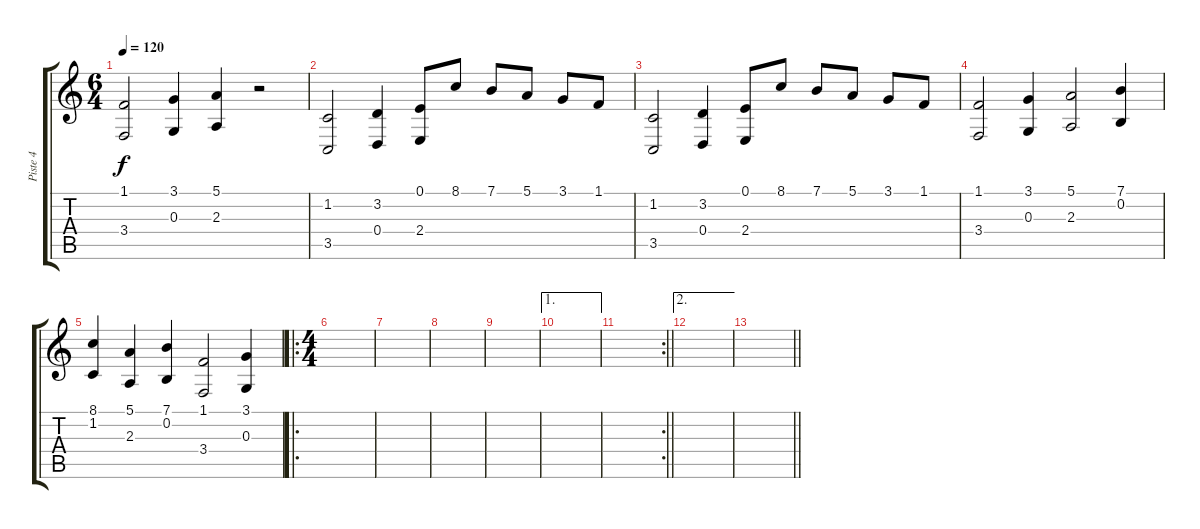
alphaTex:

\track ("Piste 4" "Piste 4") {instrument stringensemble1}
\staff {score tabs}
\tuning (E4 B3 G3 D3 A2 E2) {hide}
\ts (6 4)
\tempo 120
\clef g2
\ks c
(1.1 3.4).2{dy f} (3.1 0.3).4 (5.1 2.3).4 r.2 |
(1.2 3.5).2 (3.2 0.4).4 (0.1 2.4).8 8.1.8 7.1.8 5.1.8 3.1.8 1.1.8 |
(1.2 3.5).2 (3.2 0.4).4 (0.1 2.4).8 8.1.8 7.1.8 5.1.8 3.1.8 1.1.8 |
(1.1 3.4).2 (3.1 0.3).4 (5.1 2.3).2 (7.1 0.2).4 |
(8.1 1.2).4 (5.1 2.3).4 (7.1 0.2).4 (1.1 3.4).2 (3.1 0.3).4 |
\ro
\ts (4 4)
\section ("" "")
|
|
|
|
\ae 1
|
\rc 2
\barLineRight lightlight
|
\ae 2
|
\barLineRight lightlight
